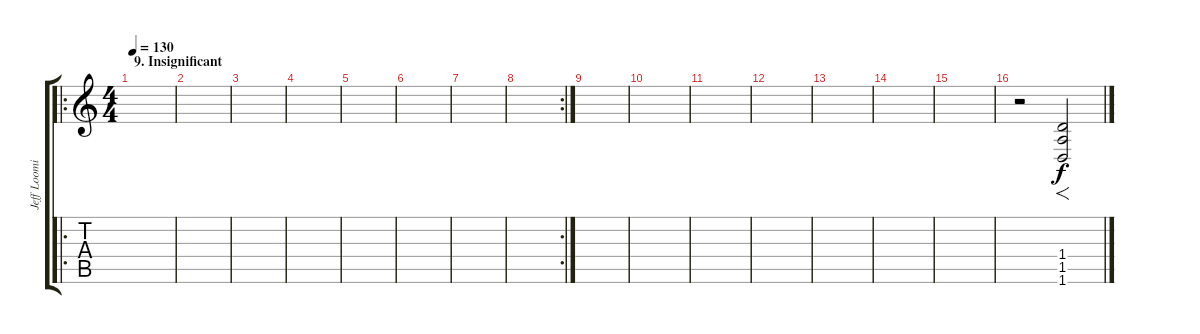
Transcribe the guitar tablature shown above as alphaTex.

\track ("Jeff Loomis Db" "Jeff Loomi") {instrument distortionguitar}
\staff {score tabs}
\tuning (Db4 Ab3 Gb3 Db3 Ab2 Db2) {hide}
\ro
\ts (4 4)
\section ("" "9. Insignificant")
\tempo 130
\clef g2
\ks c
|
|
|
|
|
|
|
\rc 2
|
|
|
|
|
|
|
|
r.2 (1.4 1.5 1.6).2{f}
